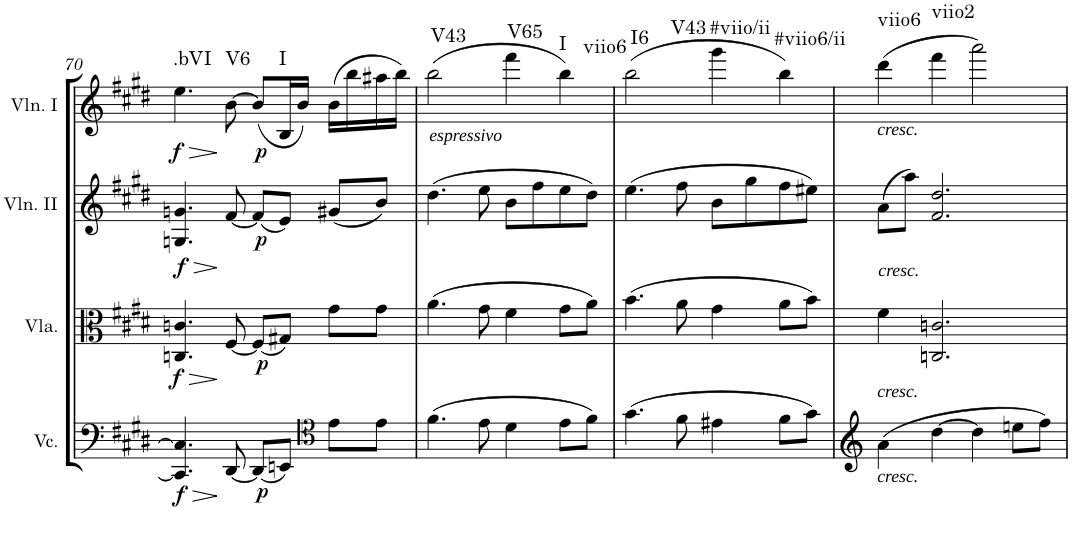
**kern	**dynam	**kern	**dynam	**kern	**dynam	**kern	**dynam	**harte
*part4	*part4	*part3	*part3	*part2	*part2	*part1	*part1	*part1
*staff4	*staff4	*staff3	*staff3	*staff2	*staff2	*staff1	*staff1	*
*I"Violoncello	*	*I"Viola	*	*I"Violin II	*	*I"Violin I	*	*
*I'Vc.	*	*I'Vla.	*	*I'Vln. II	*	*I'Vln. I	*	*
!!LO:PB:g=z
*clefF4	*	*clefC3	*	*clefG2	*	*clefG2	*	*
*k[f#c#g#d#]	*	*k[f#c#g#d#]	*	*k[f#c#g#d#]	*	*k[f#c#g#d#]	*	*
*E:	*	*E:	*	*E:	*	*E:	*	*
*M2/2	*	*M2/2	*	*M2/2	*	*M2/2	*	*
*met(c|)	*	*met(c|)	*	*met(c|)	*	*met(c|)	*	*
=70	=70	=70	=70	=70	=70	=70	=70	=70
!	!LO:DY:b	!	!LO:HP:b	!	!LO:HP:b	!	!LO:HP:b	!
!	!	!	!LO:DY:n=1:b	!	!LO:DY:n=1:b	!	!LO:DY:n=1:b	!LO:H:kt=.bVI
4.CC/] 4.C/]	f	4.Cn/ 4.cn/	> f	4.Gn/ 4.gn/	> f	4.ee\	> f	N
!	!	!	!	!	!	!	!	!LO:H:kt=V6
[8DD#/	.	[8F#/	]	[8f#/	]	[8b\	]	N
!	!LO:DY:b	!	!LO:DY:n=2:b	!	!LO:DY:n=2:b	!	!LO:DY:n=2:b	!
(8DD#/L]	p	(8F#/L]	p	(8f#/L]	p	(8b/L]	p	.
!	!	!	!	!	!	!	!	!LO:H:kt=I
8EEn/J)	.	8G#X/J)	.	8e/J)	.	16B/L	.	N
.	.	.	.	.	.	16b/JJ)	.	.
*clefC4	*	*	*	*	*	*	*	*
8e\L	.	8g#\L	.	(8g#X/L	.	(16b\LL	.	.
.	.	.	.	.	.	16bb\	.	.
8e\J	.	8g#\J	.	8b/J)	.	16aa#X\	.	.
.	.	.	.	.	.	16bb\JJ)	.	.
=71	=71	=71	=71	=71	=71	=71	=71	=71
!	!	!	!	!	!	!LO:TX:b:i:t=espressivo	!	!LO:H:kt=V43
(4.f#\	.	(4.a\	.	(4.dd#\	.	(2bb\	.	N
8e\	.	8g#\	.	8ee\	.	.	.	.
!	!	!	!	!	!	!	!	!LO:H:kt=V65
4d#\	.	4f#\	.	8b\L	.	4fff#\	.	N
.	.	.	.	8ff#\	.	.	.	.
!	!	!	!	!	!	!	!	!LO:H:n=1:kt=I
!	!	!	!	!	!	!	!	!LO:H:n=2:kt=viio6
8e\L	.	8g#\L	.	8ee\	.	4bb\)	.	N N
8f#\J)	.	8a\J)	.	8dd#\J)	.	.	.	.
=72	=72	=72	=72	=72	=72	=72	=72	=72
!	!	!	!	!	!	!	!	!LO:H:n=1:kt=I6
!	!	!	!	!	!	!	!	!LO:H:n=2:kt=V43
(4.g#\	.	(4.b\	.	(4.ee\	.	(2bb\	.	N N
8f#\	.	8a\	.	8ff#\	.	.	.	.
!	!	!	!	!	!	!	!	!LO:H:kt=#viio/ii
4e#X\	.	4g#\	.	8b\L	.	4ggg#\	.	N
.	.	.	.	8gg#\	.	.	.	.
!	!	!	!	!	!	!	!	!LO:H:kt=#viio6/ii
8f#\L	.	8a\L	.	8ff#\	.	4bb\)	.	N
8g#\J)	.	8b\J)	.	8ee#X\J)	.	.	.	.
=73	=73	=73	=73	=73	=73	=73	=73	=73
!	!	!	!	!	!	!LO:TX:b:i:t=cresc.	!	!
!	!	!LO:TX:a:i:t=cresc.	!	!	!	!	!	!
!LO:TX:b:i:t=cresc.	!	!	!	!	!	!	!	!
!LO:TX:a:i:t=cresc.	!	!	!	!	!	!	!	!LO:H:kt=viio6
(4a\	.	4f#\	.	(8a\L	.	(4ddd#\	.	N
.	.	.	.	8aa\J)	.	.	.	.
!	!	!	!	!	!	!	!	!LO:H:kt=viio2
[4dd#\	.	2.Cn/ 2.cn/	.	2.f#/ 2.dd#/	.	4fff#\	.	N
4dd#\]	.	.	.	.	.	2aaa\)	.	.
8een\L	.	.	.	.	.	.	.	.
8ff#\J)	.	.	.	.	.	.	.	.
=	=	=	=	=	=	=	=	=
*-	*-	*-	*-	*-	*-	*-	*-	*-
